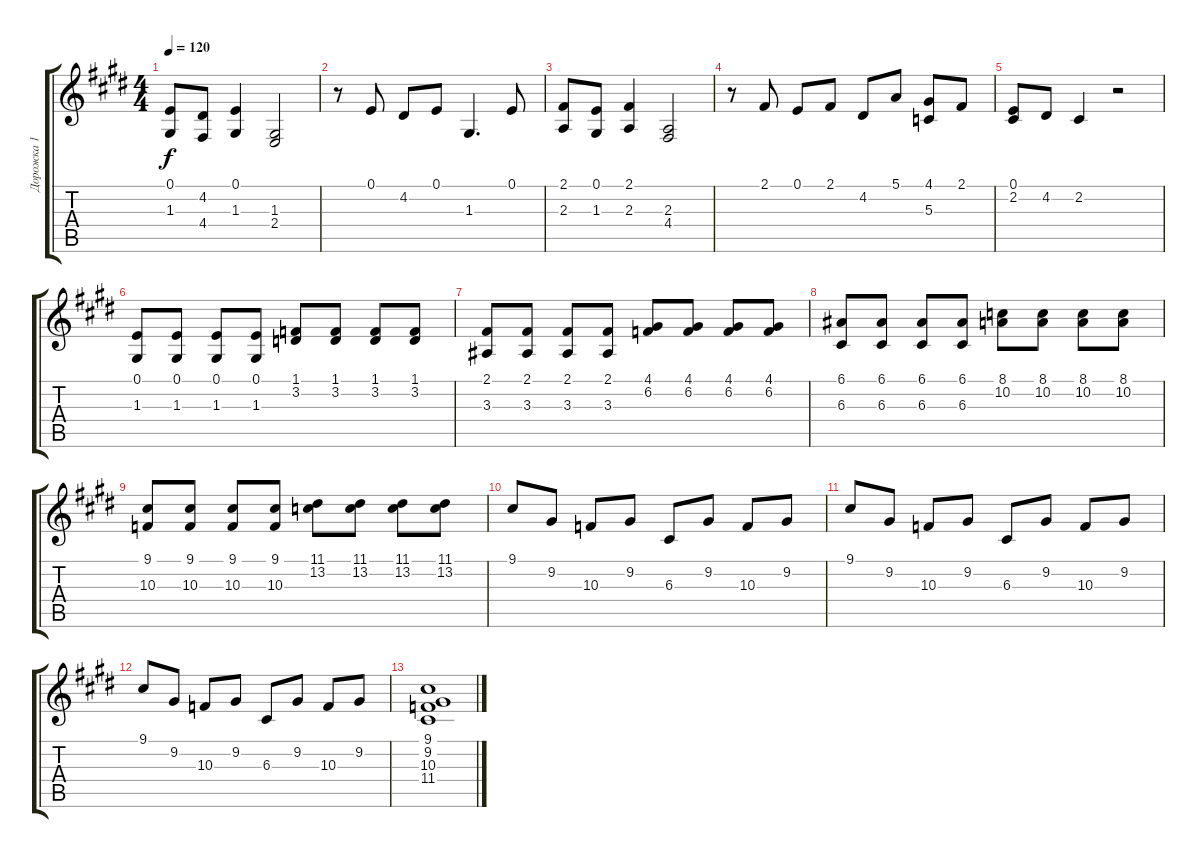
\track ("Дорожка 1" "Дорожка 1") {instrument acousticgrandpiano}
\staff {score tabs}
\tuning (E4 B3 G3 D3 A2 E2) {hide}
\ts (4 4)
\tempo 120
\clef g2
\ks e
(0.1 1.3).8{dy f} (4.2 4.4).8 (0.1 1.3).4 (1.3 2.4).2 |
r.8 0.1.8 4.2.8 0.1.8 1.3.4{d} 0.1.8 |
(2.1 2.3).8 (0.1 1.3).8 (2.1 2.3).4 (2.3 4.4).2 |
r.8 2.1.8 0.1.8 2.1.8 4.2.8 5.1.8 (4.1 5.3).8 2.1.8 |
(0.1 2.2).8 4.2.8 2.2.4 r.2 |
(0.1 1.3).8 (0.1 1.3).8 (0.1 1.3).8 (0.1 1.3).8 (1.1 3.2).8 (1.1 3.2).8 (1.1 3.2).8 (1.1 3.2).8 |
(2.1 3.3).8 (2.1 3.3).8 (2.1 3.3).8 (2.1 3.3).8 (4.1 6.2).8 (4.1 6.2).8 (4.1 6.2).8 (4.1 6.2).8 |
(6.1 6.3).8 (6.1 6.3).8 (6.1 6.3).8 (6.1 6.3).8 (8.1 10.2).8 (8.1 10.2).8 (8.1 10.2).8 (8.1 10.2).8 |
(9.1 10.3).8 (9.1 10.3).8 (9.1 10.3).8 (9.1 10.3).8 (11.1 13.2).8 (11.1 13.2).8 (11.1 13.2).8 (11.1 13.2).8 |
9.1.8 9.2.8 10.3.8 9.2.8 6.3.8 9.2.8 10.3.8 9.2.8 |
9.1.8 9.2.8 10.3.8 9.2.8 6.3.8 9.2.8 10.3.8 9.2.8 |
9.1.8 9.2.8 10.3.8 9.2.8 6.3.8 9.2.8 10.3.8 9.2.8 |
(9.1 9.2 10.3 11.4).1
